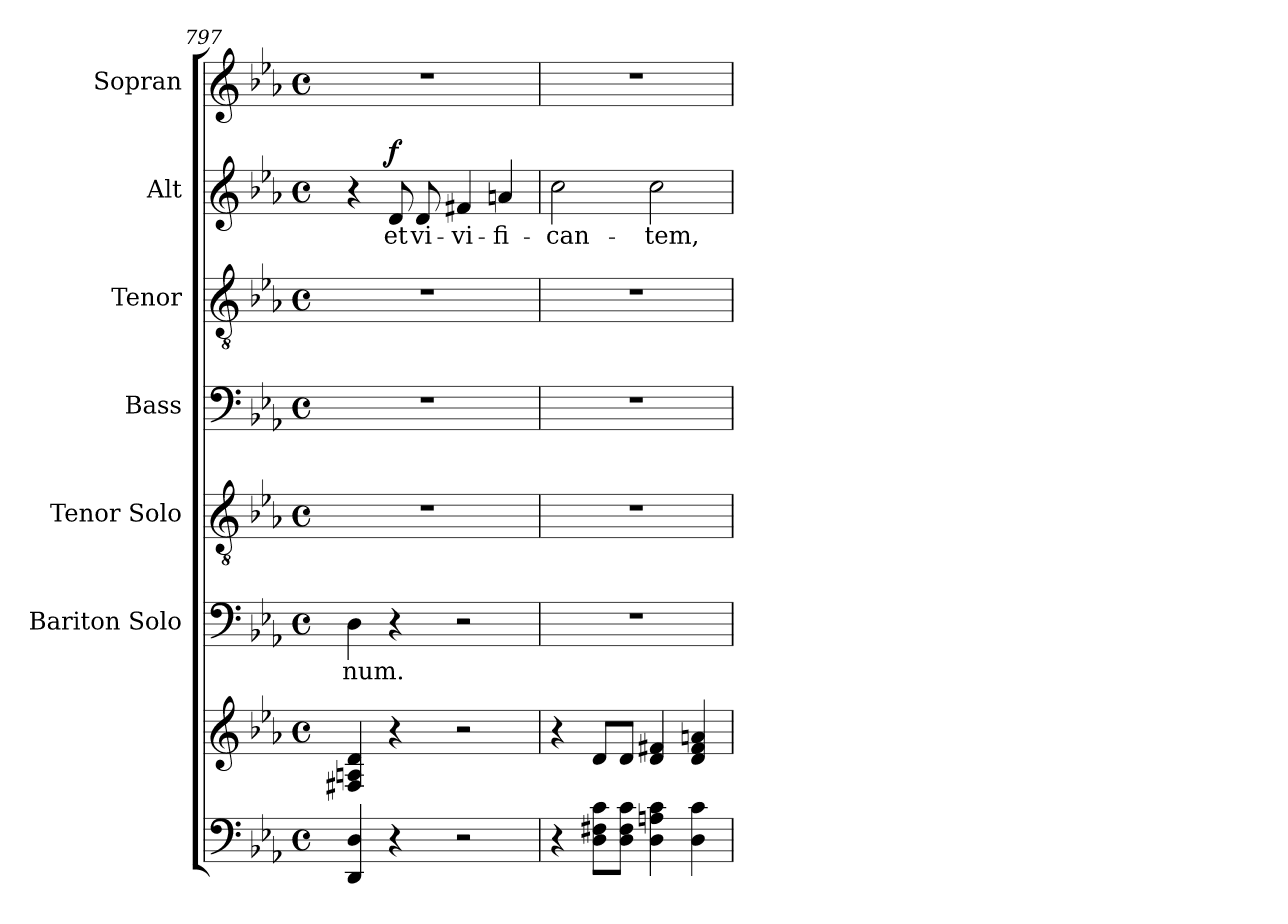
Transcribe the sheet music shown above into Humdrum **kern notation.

**kern	**kern	**kern	**text	**kern	**kern	**kern	**kern	**text	**dynam	**kern
*part7	*part7	*part6	*part6	*part5	*part4	*part3	*part2	*part2	*part2	*part1
*staff8	*staff7	*staff6	*staff6	*staff5	*staff4	*staff3	*staff2	*staff2	*staff2	*staff1
*	*	*I"Bariton Solo	*	*I"Tenor Solo	*I"Bass	*I"Tenor	*I"Alt	*	*	*I"Sopran
*	*	*	*	*	*I'B.	*I'T.	*I'A.	*	*	*I'S.
*clefF4	*clefG2	*clefF4	*	*clefGv2	*clefF4	*clefGv2	*clefG2	*	*	*clefG2
*k[b-e-a-]	*k[b-e-a-]	*k[b-e-a-]	*	*k[b-e-a-]	*k[b-e-a-]	*k[b-e-a-]	*k[b-e-a-]	*	*	*k[b-e-a-]
*E-:	*E-:	*E-:	*	*E-:	*E-:	*E-:	*E-:	*	*	*E-:
*M4/4	*M4/4	*M4/4	*	*M4/4	*M4/4	*M4/4	*M4/4	*	*	*M4/4
*met(c)	*met(c)	*met(c)	*	*met(c)	*met(c)	*met(c)	*met(c)	*	*	*met(c)
=797	=797	=797	=797	=797	=797	=797	=797	=797	=797	=797
!	!	!	!LO:LY:b	!	!	!	!	!	!	!
4DD/ 4D/	4F#X/ 4An/ 4d/	4D\	-num.	1r	1r	1r	4r	.	.	1r
!	!	!	!	!	!	!	!	!LO:LY:b	!LO:DY:a	!
4r	4r	4r	.	.	.	.	8d/	et	f	.
!	!	!	!	!	!	!	!	!LO:LY:b	!	!
.	.	.	.	.	.	.	8d/	vi-	.	.
!	!	!	!	!	!	!	!	!LO:LY:b	!	!
2r	2r	2r	.	.	.	.	4f#X/	-vi-	.	.
!	!	!	!	!	!	!	!	!LO:LY:b	!	!
.	.	.	.	.	.	.	4an/	-fi-	.	.
=798	=798	=798	=798	=798	=798	=798	=798	=798	=798	=798
!	!	!	!	!	!	!	!	!LO:LY:b	!	!
4r	4r	1r	.	1r	1r	1r	2cc\	-can-	.	1r
8D\ 8F#X\ 8c\L	8d/L	.	.	.	.	.	.	.	.	.
8D\ 8F#\ 8c\J	8d/J	.	.	.	.	.	.	.	.	.
!	!	!	!	!	!	!	!	!LO:LY:b	!	!
4D\ 4An\ 4c\	4d/ 4f#X/	.	.	.	.	.	2cc\	-tem,	.	.
4D\ 4c\	4d/ 4f#/ 4an/	.	.	.	.	.	.	.	.	.
=	=	=	=	=	=	=	=	=	=	=
*-	*-	*-	*-	*-	*-	*-	*-	*-	*-	*-
